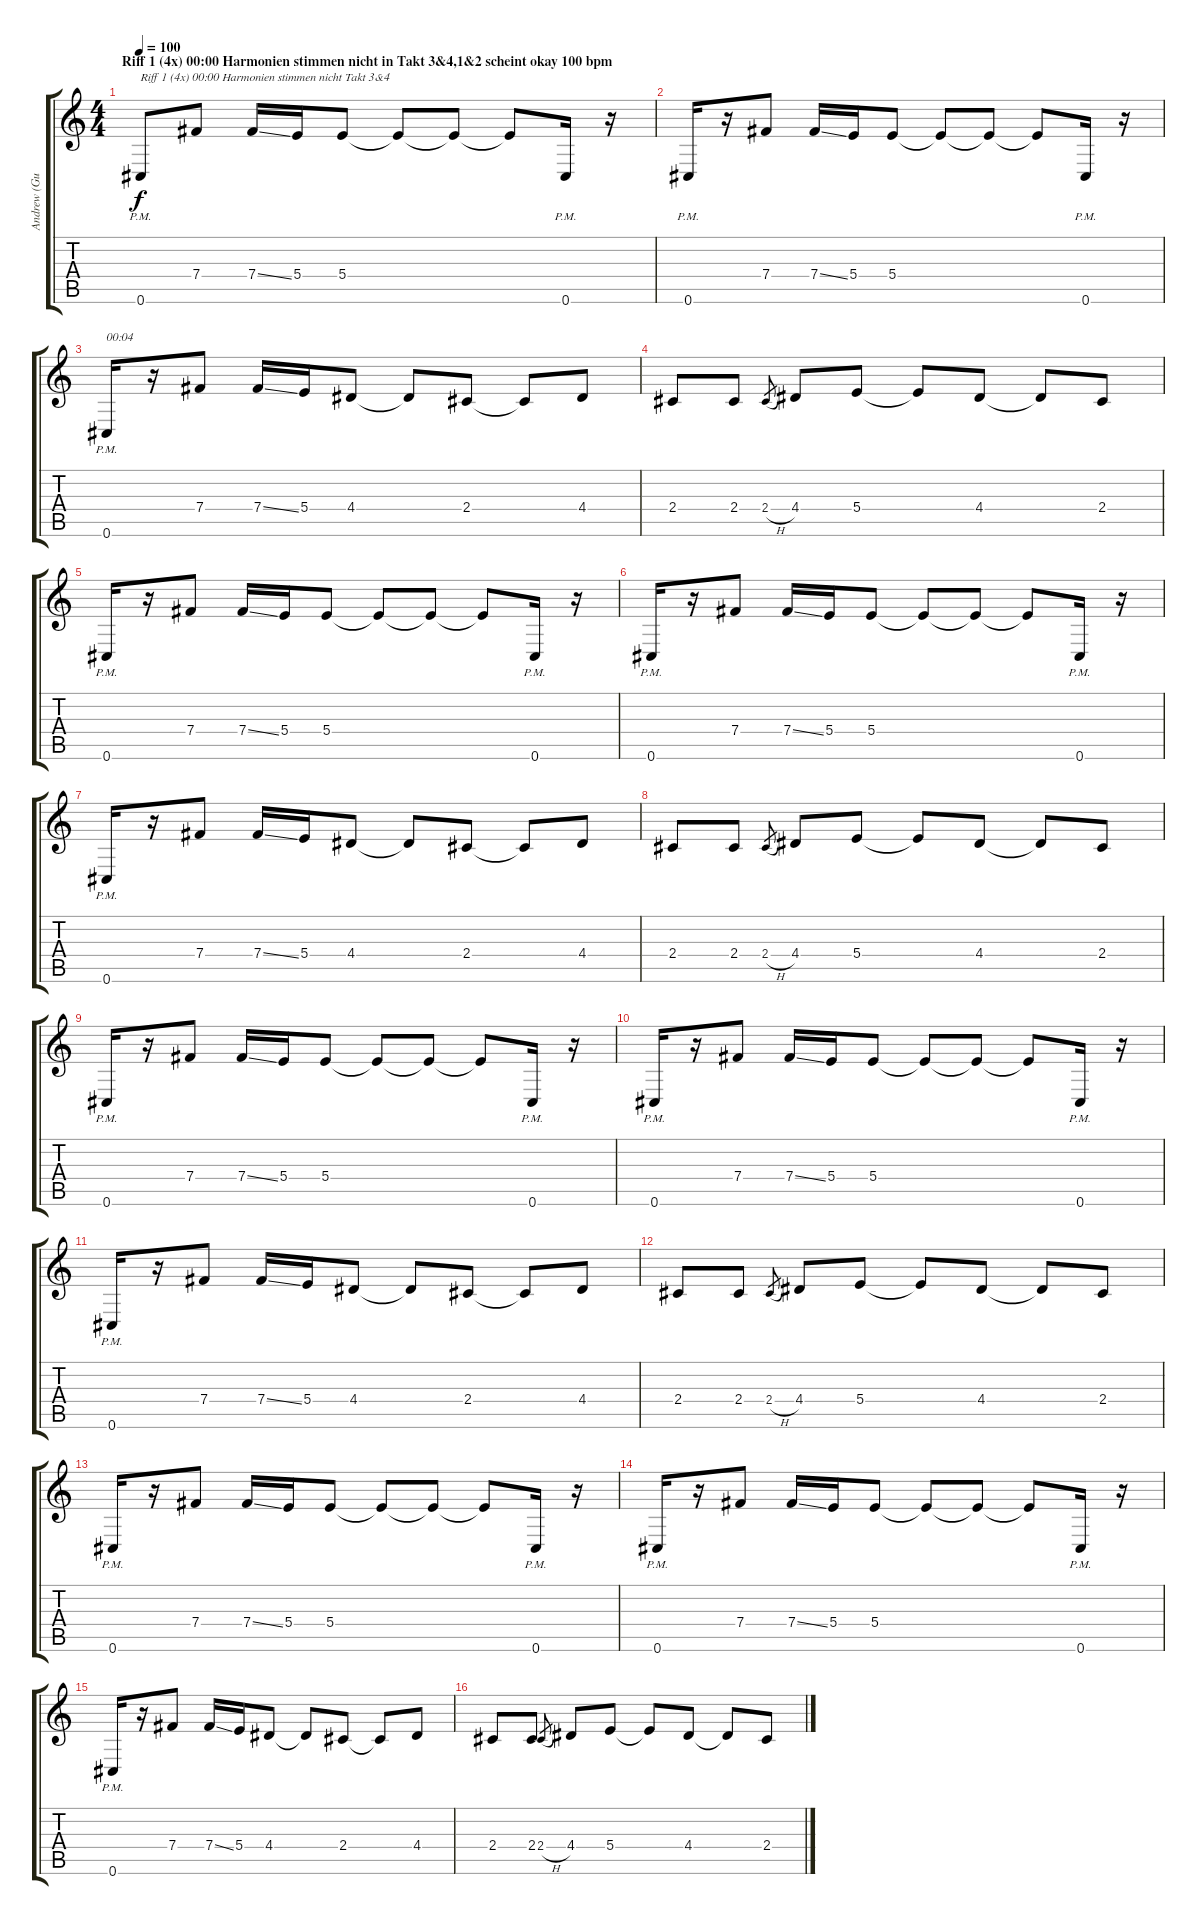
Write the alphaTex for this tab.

\track ("Andrew (Guitar right) tuned to C#" "Andrew (Gu") {instrument distortionguitar}
\staff {score tabs}
\tuning (Db4 Ab3 E3 B2 Gb2 Db2) {hide}
\ts (4 4)
\section ("" "Riff 1 (4x) 00:00 Harmonien stimmen nicht in Takt 3&4,1&2 scheint okay 100 bpm")
\tempo 100
\clef g2
\ks c
0.6{pm}.8{txt "Riff 1 (4x) 00:00 Harmonien stimmen nicht Takt 3&4" dy f instrument distortionguitar} 7.4.8 7.4{ss}.16 5.4.16 5.4.8 5.4{t}.8 5.4{t}.8 5.4{t}.8 0.6{pm}.16 r.16 |
0.6{pm}.16 r.16 7.4.8 7.4{ss}.16 5.4.16 5.4.8 5.4{t}.8 5.4{t}.8 5.4{t}.8 0.6{pm}.16 r.16 |
0.6{pm}.16{txt "00:04"} r.16 7.4.8 7.4{ss}.16 5.4.16 4.4.8 4.4{t}.8 2.4.8 2.4{t}.8 4.4.8 |
2.4.8 2.4.8 2.4{h}.8{gr} 4.4.8 5.4.8 5.4{t}.8 4.4.8 4.4{t}.8 2.4.8 |
0.6{pm}.16 r.16 7.4.8 7.4{ss}.16 5.4.16 5.4.8 5.4{t}.8 5.4{t}.8 5.4{t}.8 0.6{pm}.16 r.16 |
0.6{pm}.16 r.16 7.4.8 7.4{ss}.16 5.4.16 5.4.8 5.4{t}.8 5.4{t}.8 5.4{t}.8 0.6{pm}.16 r.16 |
0.6{pm}.16 r.16 7.4.8 7.4{ss}.16 5.4.16 4.4.8 4.4{t}.8 2.4.8 2.4{t}.8 4.4.8 |
2.4.8 2.4.8 2.4{h}.8{gr} 4.4.8 5.4.8 5.4{t}.8 4.4.8 4.4{t}.8 2.4.8 |
0.6{pm}.16 r.16 7.4.8 7.4{ss}.16 5.4.16 5.4.8 5.4{t}.8 5.4{t}.8 5.4{t}.8 0.6{pm}.16 r.16 |
0.6{pm}.16 r.16 7.4.8 7.4{ss}.16 5.4.16 5.4.8 5.4{t}.8 5.4{t}.8 5.4{t}.8 0.6{pm}.16 r.16 |
0.6{pm}.16 r.16 7.4.8 7.4{ss}.16 5.4.16 4.4.8 4.4{t}.8 2.4.8 2.4{t}.8 4.4.8 |
2.4.8 2.4.8 2.4{h}.8{gr} 4.4.8 5.4.8 5.4{t}.8 4.4.8 4.4{t}.8 2.4.8 |
0.6{pm}.16 r.16 7.4.8 7.4{ss}.16 5.4.16 5.4.8 5.4{t}.8 5.4{t}.8 5.4{t}.8 0.6{pm}.16 r.16 |
0.6{pm}.16 r.16 7.4.8 7.4{ss}.16 5.4.16 5.4.8 5.4{t}.8 5.4{t}.8 5.4{t}.8 0.6{pm}.16 r.16 |
0.6{pm}.16 r.16 7.4.8 7.4{ss}.16 5.4.16 4.4.8 4.4{t}.8 2.4.8 2.4{t}.8 4.4.8 |
2.4.8 2.4.8 2.4{h}.8{gr} 4.4.8 5.4.8 5.4{t}.8 4.4.8 4.4{t}.8 2.4.8
